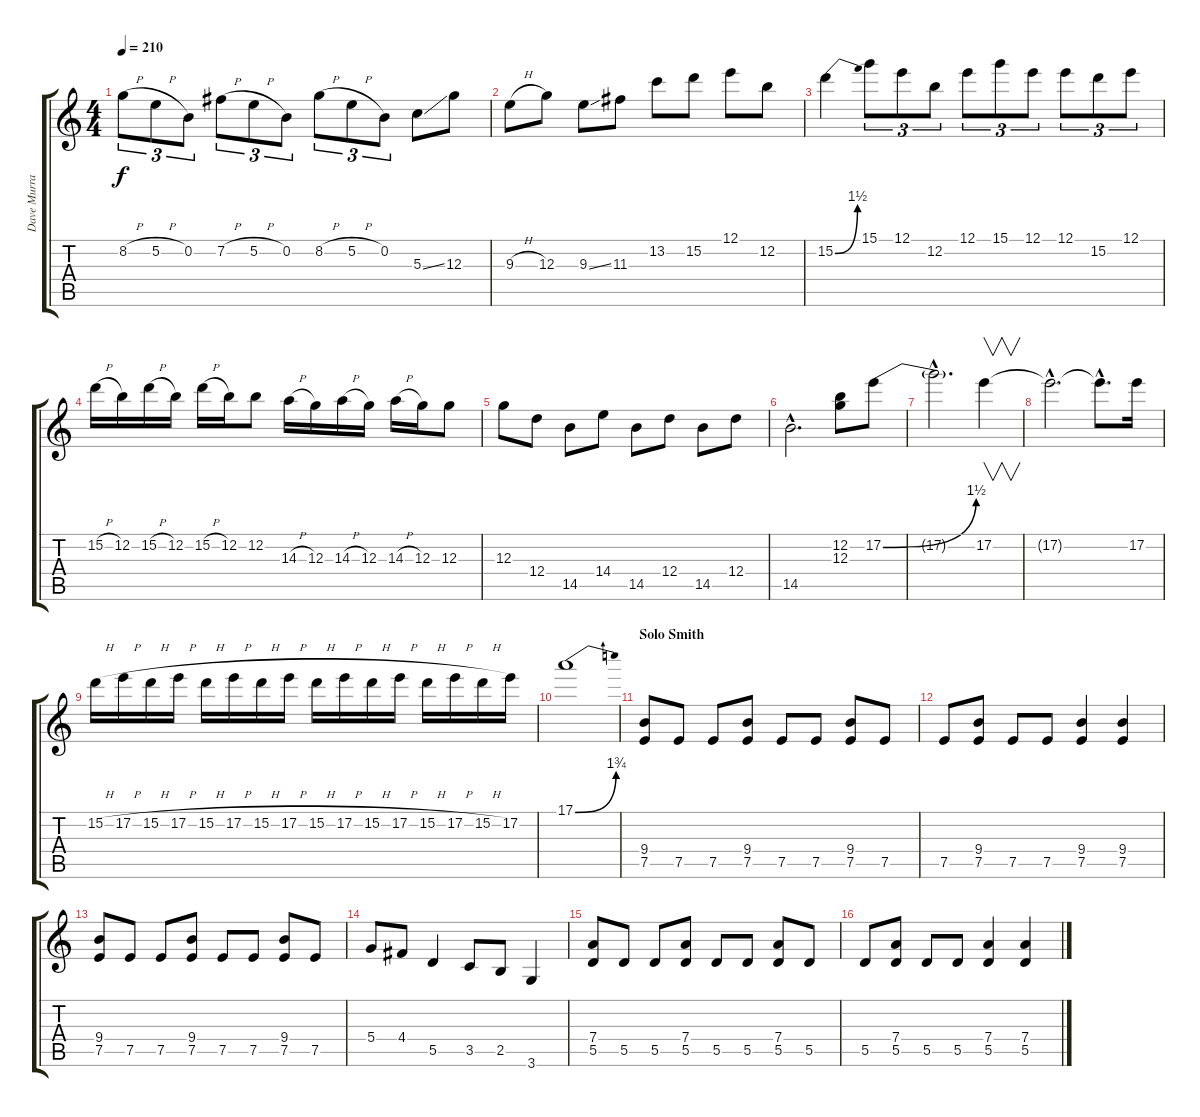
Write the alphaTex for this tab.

\track ("Dave Murray" "Dave Murra") {instrument distortionguitar}
\staff {score tabs}
\tuning (E4 B3 G3 D3 A2 E2) {hide}
\ts (4 4)
\tempo 210
\clef g2
\ks c
8.2{h}.8{tu (3 2) dy f} 5.2{h}.8{tu (3 2)} 0.2.8{tu (3 2)} 7.2{h}.8{tu (3 2)} 5.2{h}.8{tu (3 2)} 0.2.8{tu (3 2)} 8.2{h}.8{tu (3 2)} 5.2{h}.8{tu (3 2)} 0.2.8{tu (3 2)} 5.3{ss}.8 12.3.8 |
9.3{h}.8 12.3.8 9.3{ss}.8 11.3.8 13.2.8 15.2.8 12.1.8 12.2.8 |
15.2{be (bend 0 0 60 6)}.4 15.1.8{tu (3 2)} 12.1.8{tu (3 2)} 12.2.8{tu (3 2)} 12.1.8{tu (3 2)} 15.1.8{tu (3 2)} 12.1.8{tu (3 2)} 12.1.8{tu (3 2)} 15.2.8{tu (3 2)} 12.1.8{tu (3 2)} |
15.2{h}.16 12.2.16 15.2{h}.16 12.2.16 15.2{h}.16 12.2.16 12.2.8 14.3{h}.16 12.3.16 14.3{h}.16 12.3.16 14.3{h}.16 12.3.16 12.3.8 |
12.3.8 12.4.8 14.5.8 14.4.8 14.5.8 12.4.8 14.5.8 12.4.8 |
14.5{hac}.2{d} (12.2 12.3).8 17.2{be (bend 0 0 60 6)}.8 |
17.2{hac t}.2{d} 17.2.4{v} |
17.2{hac t}.2{d} 17.2{hac t}.8{d} 17.2.16 |
15.2{h}.16 17.2{h}.16 15.2{h}.16 17.2{h}.16 15.2{h}.16 17.2{h}.16 15.2{h}.16 17.2{h}.16 15.2{h}.16 17.2{h}.16 15.2{h}.16 17.2{h}.16 15.2{h}.16 17.2{h}.16 15.2{h}.16 17.2.16 |
17.1{be (bend 0 0 60 7)}.1 |
\section ("" "Solo Smith")
(9.4 7.5).8 7.5.8 7.5.8 (9.4 7.5).8 7.5.8 7.5.8 (9.4 7.5).8 7.5.8 |
7.5.8 (9.4 7.5).8 7.5.8 7.5.8 (9.4 7.5).4 (9.4 7.5).4 |
(9.4 7.5).8 7.5.8 7.5.8 (9.4 7.5).8 7.5.8 7.5.8 (9.4 7.5).8 7.5.8 |
5.4.8 4.4.8 5.5.4 3.5.8 2.5.8 3.6.4 |
(7.4 5.5).8 5.5.8 5.5.8 (7.4 5.5).8 5.5.8 5.5.8 (7.4 5.5).8 5.5.8 |
5.5.8 (7.4 5.5).8 5.5.8 5.5.8 (7.4 5.5).4 (7.4 5.5).4
